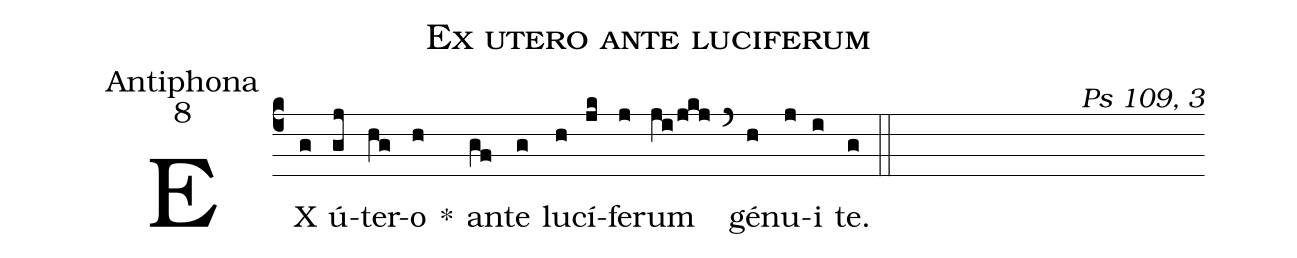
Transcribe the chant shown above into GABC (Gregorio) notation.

name:Ex utero ante luciferum;
office-part:Antiphona;
mode:8;
commentary:Ps 109, 3;
%%
(c4)
EX(g) ú(gj)ter(hg)o(h) *()
an(gf)te(g) lu(h)cí(jk)fe(j)rum(ji/jkj) (`)
gé(h)nu(j)i(i) te.(g) (::)
